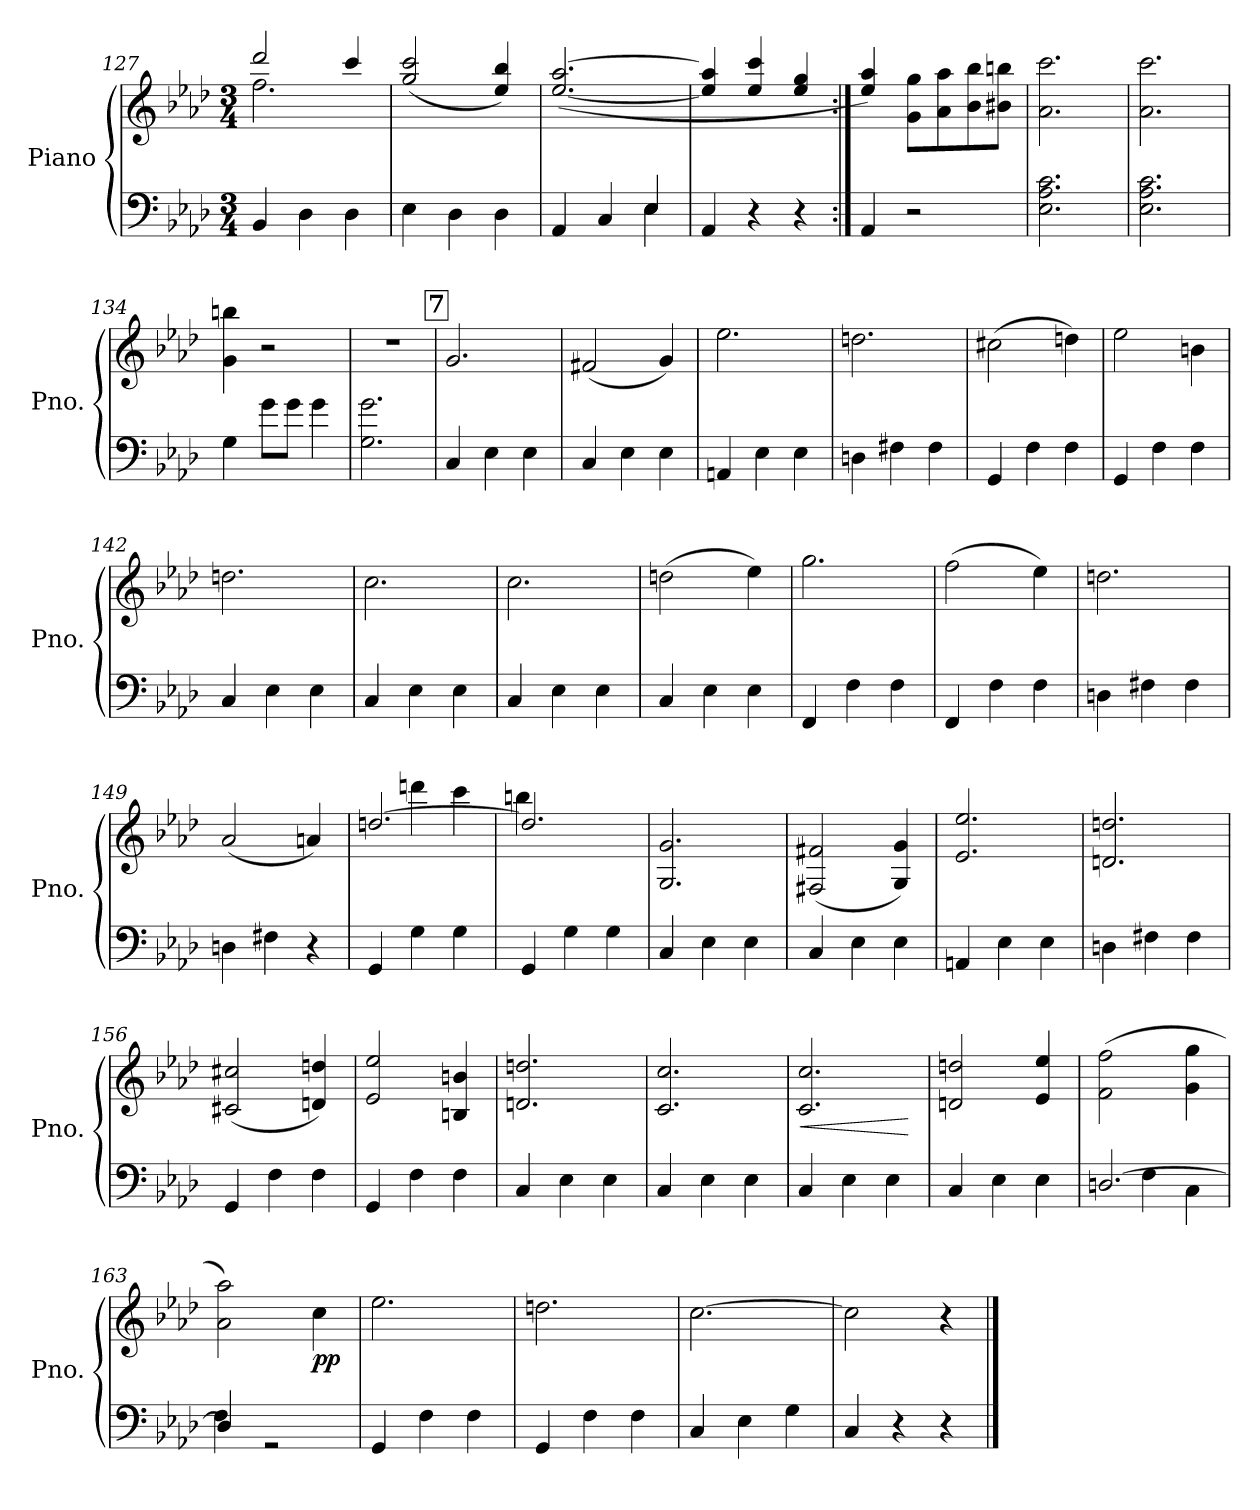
**kern	**kern	**dynam
*part1	*part1	*part1
*staff2	*staff1	*staff1/2
*I"Piano	*	*
*I'Pno.	*	*
*clefF4	*clefG2	*
*k[b-e-a-d-]	*k[b-e-a-d-]	*
*M3/4	*M3/4	*
=127	=127	=127
*	*^	*
4BB-/	2ddd-/	2.ff\	.
4D-\	.	.	.
4D-\	4ccc/	.	.
*	*v	*v	*
=128	=128	=128
4E-\	(2gg/ 2ccc/	.
4D-\	.	.
4D-\	4ee-/ 4bb-/)	.
!!LO:LB:g=z
=129	=129	=129
*^	*	*
4AA-/	2ryy	([2.ee-/ [2.aa-/	.
4C/	.	.	.
4E-/	4E-\	.	.
*v	*v	*	*
=130	=130	=130
4AA-/	4ee-/] 4aa-/]	.
4r	4ee-/ 4ccc/	.
4r	4ee-/ 4gg/	.
=131:|!	=131:|!	=131:|!
4AA-/	4ee-/ 4aa-/)	.
2r	8g\ 8gg\L	.
.	8a-\ 8aa-\	.
.	8b-\ 8bb-\	.
.	8b#X\ 8bbn\J	.
=132	=132	=132
2.E-\ 2.A-\ 2.c\	2.a-\ 2.ccc\	.
=133	=133	=133
2.E-\ 2.A-\ 2.c\	2.a-\ 2.ccc\	.
=134	=134	=134
4G\	4g\ 4bbn\	.
8g\L	2r	.
8g\J	.	.
4g\	.	.
=135	=135	=135
2.G\ 2.g\	2.r	.
!!LO:REH:place=s1:a:B:fs=14:t=7
=136	=136	=136
4C/	2.g/	.
4E-\	.	.
4E-\	.	.
=137	=137	=137
4C/	(2f#X/	.
4E-\	.	.
4E-\	4g/)	.
=138	=138	=138
4AAn/	2.ee-\	.
4E-\	.	.
4E-\	.	.
!!LO:LB:g=z
=139	=139	=139
4Dn\	2.ddn\	.
4F#X\	.	.
4F#\	.	.
=140	=140	=140
4GG/	(2cc#X\	.
4F\	.	.
4F\	4ddn\)	.
=141	=141	=141
4GG/	2ee-\	.
4F\	.	.
4F\	4bn\	.
=142	=142	=142
4C/	2.ddn\	.
4E-\	.	.
4E-\	.	.
=143	=143	=143
4C/	2.cc\	.
4E-\	.	.
4E-\	.	.
=144	=144	=144
4C/	2.cc\	.
4E-\	.	.
4E-\	.	.
=145	=145	=145
4C/	(2ddn\	.
4E-\	.	.
4E-\	4ee-\)	.
=146	=146	=146
4FF/	2.gg\	.
4F\	.	.
4F\	.	.
=147	=147	=147
4FF/	(2ff\	.
4F\	.	.
4F\	4ee-\)	.
=148	=148	=148
4Dn\	2.ddn\	.
4F#X\	.	.
4F#\	.	.
!!LO:LB:g=z
=149	=149	=149
4Dn\	(2a-/	.
4F#X\	.	.
4r	4an/)	.
=150	=150	=150
*	*^	*
4GG/	[2.ddn/	4ryy	.
4G\	.	4dddn\	.
4G\	.	4ccc\	.
=151	=151	=151	=151
4GG/	2.dd/]	4bbn\	.
4G\	.	2ryy	.
4G\	.	.	.
*	*v	*v	*
=152	=152	=152
4C/	2.G/ 2.g/	.
4E-\	.	.
4E-\	.	.
=153	=153	=153
4C/	(2F#X/ 2f#X/	.
4E-\	.	.
4E-\	4G/ 4g/)	.
=154	=154	=154
4AAn/	2.e-/ 2.ee-/	.
4E-\	.	.
4E-\	.	.
=155	=155	=155
4Dn\	2.dn/ 2.ddn/	.
4F#X\	.	.
4F#\	.	.
=156	=156	=156
4GG/	(2c#X/ 2cc#X/	.
4F\	.	.
4F\	4dn/ 4ddn/)	.
=157	=157	=157
4GG/	2e-/ 2ee-/	.
4F\	.	.
4F\	4Bn/ 4bn/	.
=158	=158	=158
4C/	2.dn/ 2.ddn/	.
4E-\	.	.
4E-\	.	.
!!LO:LB:g=z
=159	=159	=159
4C/	2.c/ 2.cc/	.
4E-\	.	.
4E-\	.	.
=160	=160	=160
!	!	!LO:HP:b
4C/	2.c/ 2.cc/	<
4E-\	.	.
4E-\	.	.
.	.	[
=161	=161	=161
4C/	2dn/ 2ddn/	.
4E-\	.	.
4E-\	4e-/ 4ee-/	.
=162	=162	=162
*^	*	*
[2.Dn/	4ryy	(2f\ 2ff\	.
.	4F\	.	.
.	4C\	4g\ 4gg\	.
=163	=163	=163	=163
4D/]	4F\	2a-\ 2aa-\)	.
2rGG	2ryy	.	.
!	!	!	!LO:DY:b
.	.	4cc\	pp
*v	*v	*	*
=164	=164	=164
4GG/	2.ee-\	.
4F\	.	.
4F\	.	.
=165	=165	=165
4GG/	2.ddn\	.
4F\	.	.
4F\	.	.
=166	=166	=166
4C/	[2.cc\	.
4E-\	.	.
4G\	.	.
=167	=167	=167
4C/	2cc\]	.
4r	.	.
4r	4r	.
==	==	==
*-	*-	*-
